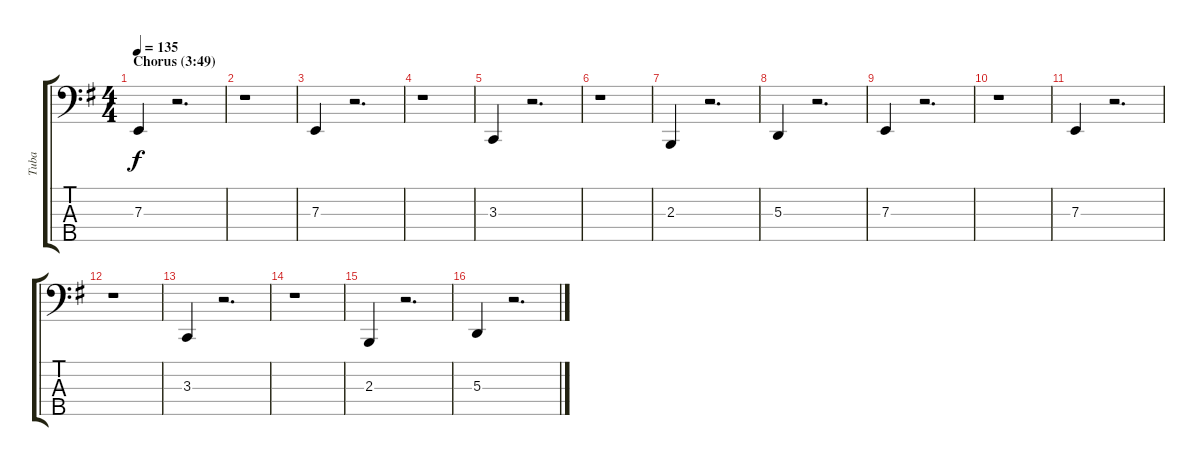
\track ("Tuba" "Tuba") {instrument tuba}
\staff {score tabs}
\tuning (G2 D2 A1 E1 B0) {hide}
\ts (4 4)
\section ("" "Chorus (3:49)")
\tempo 135
\clef f4
\ks eminor
7.3.4{dy f} r.2{d} |
r.1 |
7.3.4 r.2{d} |
r.1 |
3.3.4 r.2{d} |
r.1 |
2.3.4 r.2{d} |
5.3.4 r.2{d} |
7.3.4 r.2{d} |
r.1 |
7.3.4 r.2{d} |
r.1 |
3.3.4 r.2{d} |
r.1 |
2.3.4 r.2{d} |
5.3.4 r.2{d}
